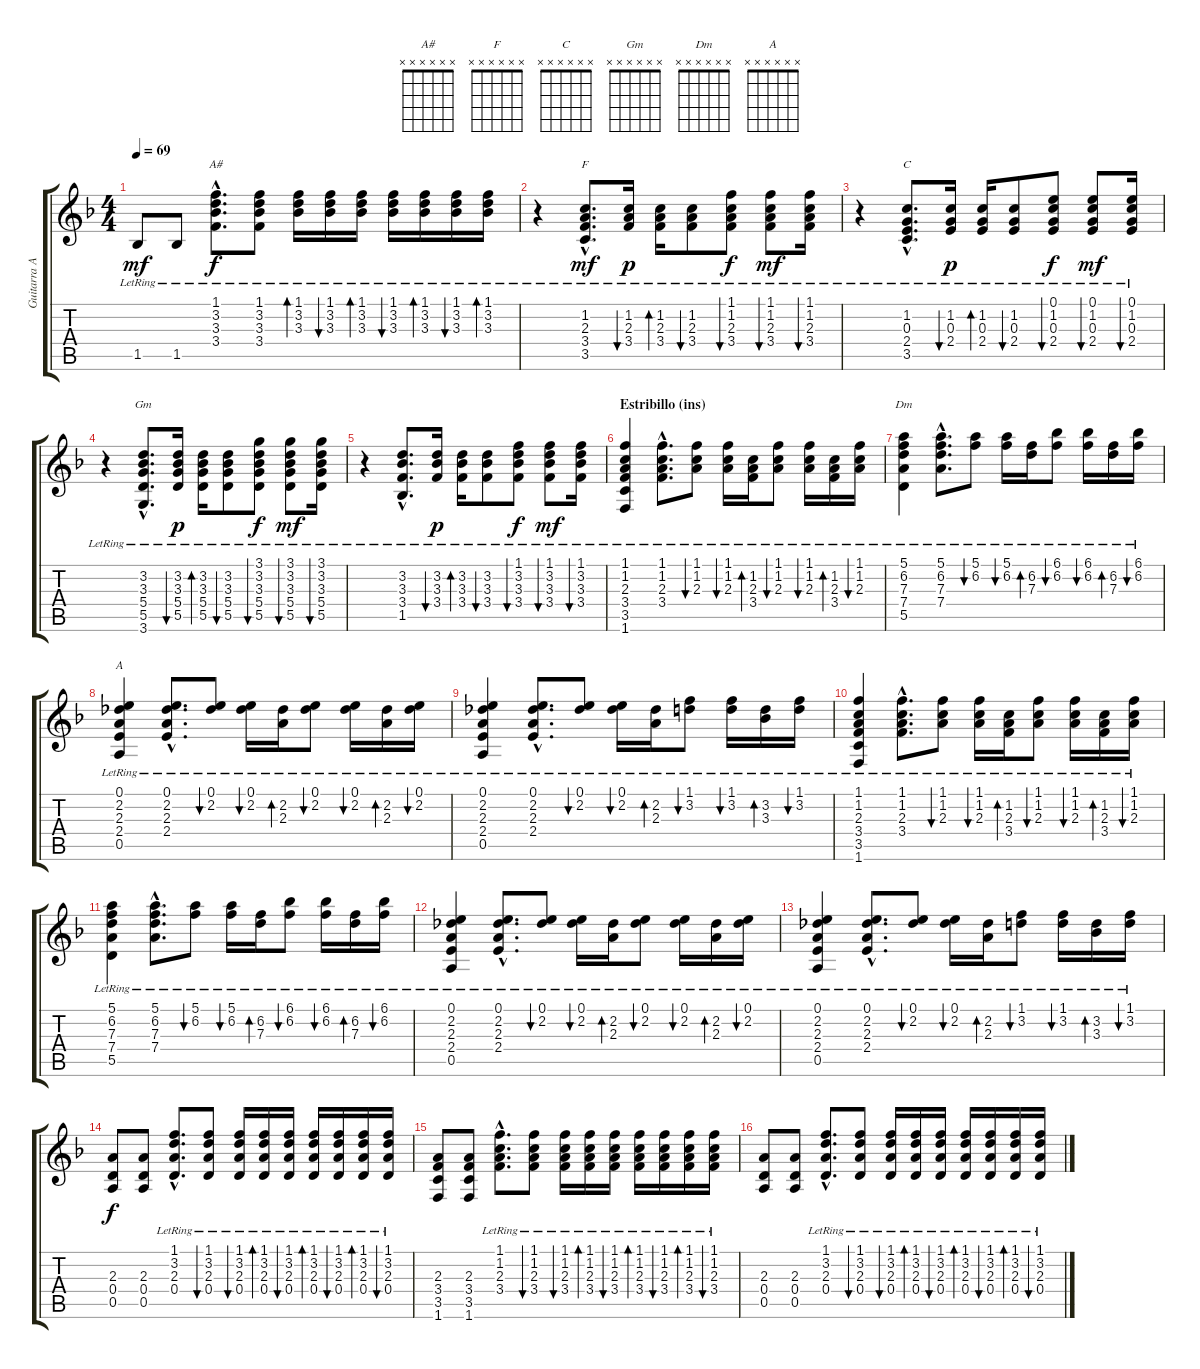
\track ("Guitarra Acústica" "Guitarra A") {instrument acousticguitarsteel}
\staff {score tabs}
\tuning (E4 B3 G3 D3 A2 E2) {hide}
\chord ("A#" x x x x x x)
\chord ("F" x x x x x x)
\chord ("C" x x x x x x)
\chord ("Gm" x x x x x x)
\chord ("Dm" x x x x x x)
\chord ("A" x x x x x x)
\ts (4 4)
\tempo 69
\clef g2
\ks dminor
1.5{lr}.8{dy mf} 1.5{lr}.8 (1.1{hac lr} 3.2{hac lr} 3.3{hac lr} 3.4{hac lr}).8{d ch "A#" dy f} (1.1{lr} 3.2{lr} 3.3{lr} 3.4{lr}).8 (1.1{lr} 3.2{lr} 3.3{lr}).16{bd 30} (1.1{lr} 3.2{lr} 3.3{lr}).16{bu 30} (1.1{lr} 3.2{lr} 3.3{lr}).16{bd 30} (1.1{lr} 3.2{lr} 3.3{lr}).16{bu 30} (1.1{lr} 3.2{lr} 3.3{lr}).16{bd 30} (1.1{lr} 3.2{lr} 3.3{lr}).16{bu 30} (1.1{lr} 3.2{lr} 3.3{lr}).16{bd 30} |
r.4 (1.2{hac lr} 2.3{hac lr} 3.4{hac lr} 3.5{hac lr}).8{d ch "F" dy mf} (1.2{lr} 2.3{lr} 3.4{lr}).16{bu 30 dy p} (1.2{lr} 2.3{lr} 3.4{lr}).16{bd 30} (1.2{lr} 2.3{lr} 3.4{lr}).8{bu 30} (1.1{lr} 1.2{lr} 2.3{lr} 3.4{lr}).8{bu 30 dy f} (1.1{lr} 1.2{lr} 2.3{lr} 3.4{lr}).8{bu 30 dy mf} (1.1{lr} 1.2{lr} 2.3{lr} 3.4{lr}).16{bu 30} |
r.4 (1.2{hac lr} 0.3{hac lr} 2.4{hac lr} 3.5{hac lr}).8{d ch "C"} (1.2{lr} 0.3{lr} 2.4{lr}).16{bu 30 dy p} (1.2{lr} 0.3{lr} 2.4{lr}).16{bd 30} (1.2{lr} 0.3{lr} 2.4{lr}).8{bu 30} (0.1{lr} 1.2{lr} 0.3{lr} 2.4{lr}).8{bu 30 dy f} (0.1{lr} 1.2{lr} 0.3{lr} 2.4{lr}).8{bu 30 dy mf} (0.1{lr} 1.2{lr} 0.3{lr} 2.4{lr}).16{bu 30} |
r.4 (3.2{hac lr} 3.3{hac lr} 5.4{hac lr} 5.5{hac lr} 3.6{hac lr}).8{d ch "Gm"} (3.2{lr} 3.3{lr} 5.4{lr} 5.5{lr}).16{bu 30 dy p} (3.2{lr} 3.3{lr} 5.4{lr} 5.5{lr}).16{bd 30} (3.2{lr} 3.3{lr} 5.4{lr} 5.5{lr}).8{bu 30} (3.1{lr} 3.2{lr} 3.3{lr} 5.4{lr} 5.5{lr}).8{bu 30 dy f} (3.1{lr} 3.2{lr} 3.3{lr} 5.4{lr} 5.5{lr}).8{bu 30 dy mf} (3.1{lr} 3.2{lr} 3.3{lr} 5.4{lr} 5.5{lr}).16{bu 30} |
r.4 (3.2{hac lr} 3.3{hac lr} 3.4{hac lr} 1.5{hac lr}).8{d} (3.2{lr} 3.3{lr} 3.4{lr}).16{bu 30 dy p} (3.2{lr} 3.3{lr} 3.4{lr}).16{bd 30} (3.2{lr} 3.3{lr} 3.4{lr}).8{bu 30} (1.1{lr} 3.2{lr} 3.3{lr} 3.4{lr}).8{bu 30 dy f} (1.1{lr} 3.2{lr} 3.3{lr} 3.4{lr}).8{bu 30 dy mf} (1.1{lr} 3.2{lr} 3.3{lr} 3.4{lr}).16{bu 30} |
\section ("" "Estribillo (ins)")
(1.1{lr} 1.2{lr} 2.3{lr} 3.4{lr} 3.5{lr} 1.6{lr}).4 (1.1{hac lr} 1.2{hac lr} 2.3{hac lr} 3.4{hac lr}).8{d} (1.1{lr} 1.2{lr} 2.3{lr}).8{bu 30} (1.1{lr} 1.2{lr} 2.3{lr}).16{bu 30} (1.2{lr} 2.3{lr} 3.4{lr}).16{bd 30} (1.1{lr} 1.2{lr} 2.3{lr}).8{bu 30} (1.1{lr} 1.2{lr} 2.3{lr}).16{bu 30} (1.2{lr} 2.3{lr} 3.4{lr}).16{bd 30} (1.1{lr} 1.2{lr} 2.3{lr}).16{bu 30} |
(5.1{lr} 6.2{lr} 7.3{lr} 7.4{lr} 5.5{lr}).4{ch "Dm"} (5.1{hac lr} 6.2{hac lr} 7.3{hac lr} 7.4{hac lr}).8{d} (5.1{lr} 6.2{lr}).8{bu 30} (5.1{lr} 6.2{lr}).16{bu 30} (6.2{lr} 7.3{lr}).16{bd 30} (6.1{lr} 6.2{lr}).8{bu 30} (6.1{lr} 6.2{lr}).16{bu 30} (6.2{lr} 7.3{lr}).16{bd 30} (6.1{lr} 6.2{lr}).16{bu 30} |
(0.1{lr} 2.2{lr} 2.3{lr} 2.4{lr} 0.5{lr}).4{ch "A"} (0.1{hac lr} 2.2{hac lr} 2.3{hac lr} 2.4{hac lr}).8{d} (0.1{lr} 2.2{lr}).8{bu 30} (0.1{lr} 2.2{lr}).16{bu 30} (2.2{lr} 2.3{lr}).16{bd 30} (0.1{lr} 2.2{lr}).8{bu 30} (0.1{lr} 2.2{lr}).16{bu 30} (2.2{lr} 2.3{lr}).16{bd 30} (0.1{lr} 2.2{lr}).16{bu 30} |
(0.1{lr} 2.2{lr} 2.3{lr} 2.4{lr} 0.5{lr}).4 (0.1{hac lr} 2.2{hac lr} 2.3{hac lr} 2.4{hac lr}).8{d} (0.1{lr} 2.2{lr}).8{bu 30} (0.1{lr} 2.2{lr}).16{bu 30} (2.2{lr} 2.3{lr}).16{bd 30} (1.1{lr} 3.2{lr}).8{bu 30} (1.1{lr} 3.2{lr}).16{bu 30} (3.2{lr} 3.3{lr}).16{bd 30} (1.1{lr} 3.2{lr}).16{bu 30} |
(1.1{lr} 1.2{lr} 2.3{lr} 3.4{lr} 3.5{lr} 1.6{lr}).4 (1.1{hac lr} 1.2{hac lr} 2.3{hac lr} 3.4{hac lr}).8{d} (1.1{lr} 1.2{lr} 2.3{lr}).8{bu 30} (1.1{lr} 1.2{lr} 2.3{lr}).16{bu 30} (1.2{lr} 2.3{lr} 3.4{lr}).16{bd 30} (1.1{lr} 1.2{lr} 2.3{lr}).8{bu 30} (1.1{lr} 1.2{lr} 2.3{lr}).16{bu 30} (1.2{lr} 2.3{lr} 3.4{lr}).16{bd 30} (1.1{lr} 1.2{lr} 2.3{lr}).16{bu 30} |
(5.1{lr} 6.2{lr} 7.3{lr} 7.4{lr} 5.5{lr}).4 (5.1{hac lr} 6.2{hac lr} 7.3{hac lr} 7.4{hac lr}).8{d} (5.1{lr} 6.2{lr}).8{bu 30} (5.1{lr} 6.2{lr}).16{bu 30} (6.2{lr} 7.3{lr}).16{bd 30} (6.1{lr} 6.2{lr}).8{bu 30} (6.1{lr} 6.2{lr}).16{bu 30} (6.2{lr} 7.3{lr}).16{bd 30} (6.1{lr} 6.2{lr}).16{bu 30} |
(0.1{lr} 2.2{lr} 2.3{lr} 2.4{lr} 0.5{lr}).4 (0.1{hac lr} 2.2{hac lr} 2.3{hac lr} 2.4{hac lr}).8{d} (0.1{lr} 2.2{lr}).8{bu 30} (0.1{lr} 2.2{lr}).16{bu 30} (2.2{lr} 2.3{lr}).16{bd 30} (0.1{lr} 2.2{lr}).8{bu 30} (0.1{lr} 2.2{lr}).16{bu 30} (2.2{lr} 2.3{lr}).16{bd 30} (0.1{lr} 2.2{lr}).16{bu 30} |
(0.1{lr} 2.2{lr} 2.3{lr} 2.4{lr} 0.5{lr}).4 (0.1{hac lr} 2.2{hac lr} 2.3{hac lr} 2.4{hac lr}).8{d} (0.1{lr} 2.2{lr}).8{bu 30} (0.1{lr} 2.2{lr}).16{bu 30} (2.2{lr} 2.3{lr}).16{bd 30} (1.1{lr} 3.2{lr}).8{bu 30} (1.1{lr} 3.2{lr}).16{bu 30} (3.2{lr} 3.3{lr}).16{bd 30} (1.1{lr} 3.2{lr}).16{bu 30} |
(2.3 0.4 0.5).8{dy f} (2.3 0.4 0.5).8 (1.1{hac lr} 3.2{hac lr} 2.3{hac lr} 0.4{hac lr}).8{d} (1.1{lr} 3.2{lr} 2.3{lr} 0.4{lr}).8{bu 60} (1.1{lr} 3.2{lr} 2.3{lr} 0.4).16{bu 60} (1.1{lr} 3.2{lr} 2.3{lr} 0.4).16{bd 60} (1.1{lr} 3.2{lr} 2.3{lr} 0.4).16{bu 60} (1.1{lr} 3.2{lr} 2.3{lr} 0.4).16{bd 60} (1.1{lr} 3.2{lr} 2.3{lr} 0.4).16{bu 60} (1.1{lr} 3.2{lr} 2.3{lr} 0.4).16{bd 60} (1.1{lr} 3.2{lr} 2.3{lr} 0.4).16{bu 60} |
(2.3 3.4 3.5 1.6).8 (2.3 3.4 3.5 1.6).8 (1.1{hac lr} 1.2{hac lr} 2.3{hac lr} 3.4{hac lr}).8{d} (1.1{lr} 1.2{lr} 2.3{lr} 3.4{lr}).8{bu 60} (1.1{lr} 1.2{lr} 2.3{lr} 3.4).16{bu 60} (1.1{lr} 1.2{lr} 2.3{lr} 3.4).16{bd 60} (1.1{lr} 1.2{lr} 2.3{lr} 3.4).16{bu 60} (1.1{lr} 1.2{lr} 2.3{lr} 3.4).16{bd 60} (1.1{lr} 1.2{lr} 2.3{lr} 3.4).16{bu 60} (1.1{lr} 1.2{lr} 2.3{lr} 3.4).16{bd 60} (1.1{lr} 1.2{lr} 2.3{lr} 3.4).16{bu 60} |
(2.3 0.4 0.5).8 (2.3 0.4 0.5).8 (1.1{hac lr} 3.2{hac lr} 2.3{hac lr} 0.4{hac lr}).8{d} (1.1{lr} 3.2{lr} 2.3{lr} 0.4{lr}).8{bu 60} (1.1{lr} 3.2{lr} 2.3{lr} 0.4).16{bu 60} (1.1{lr} 3.2{lr} 2.3{lr} 0.4).16{bd 60} (1.1{lr} 3.2{lr} 2.3{lr} 0.4).16{bu 60} (1.1{lr} 3.2{lr} 2.3{lr} 0.4).16{bd 60} (1.1{lr} 3.2{lr} 2.3{lr} 0.4).16{bu 60} (1.1{lr} 3.2{lr} 2.3{lr} 0.4).16{bd 60} (1.1{lr} 3.2{lr} 2.3{lr} 0.4).16{bu 60}
